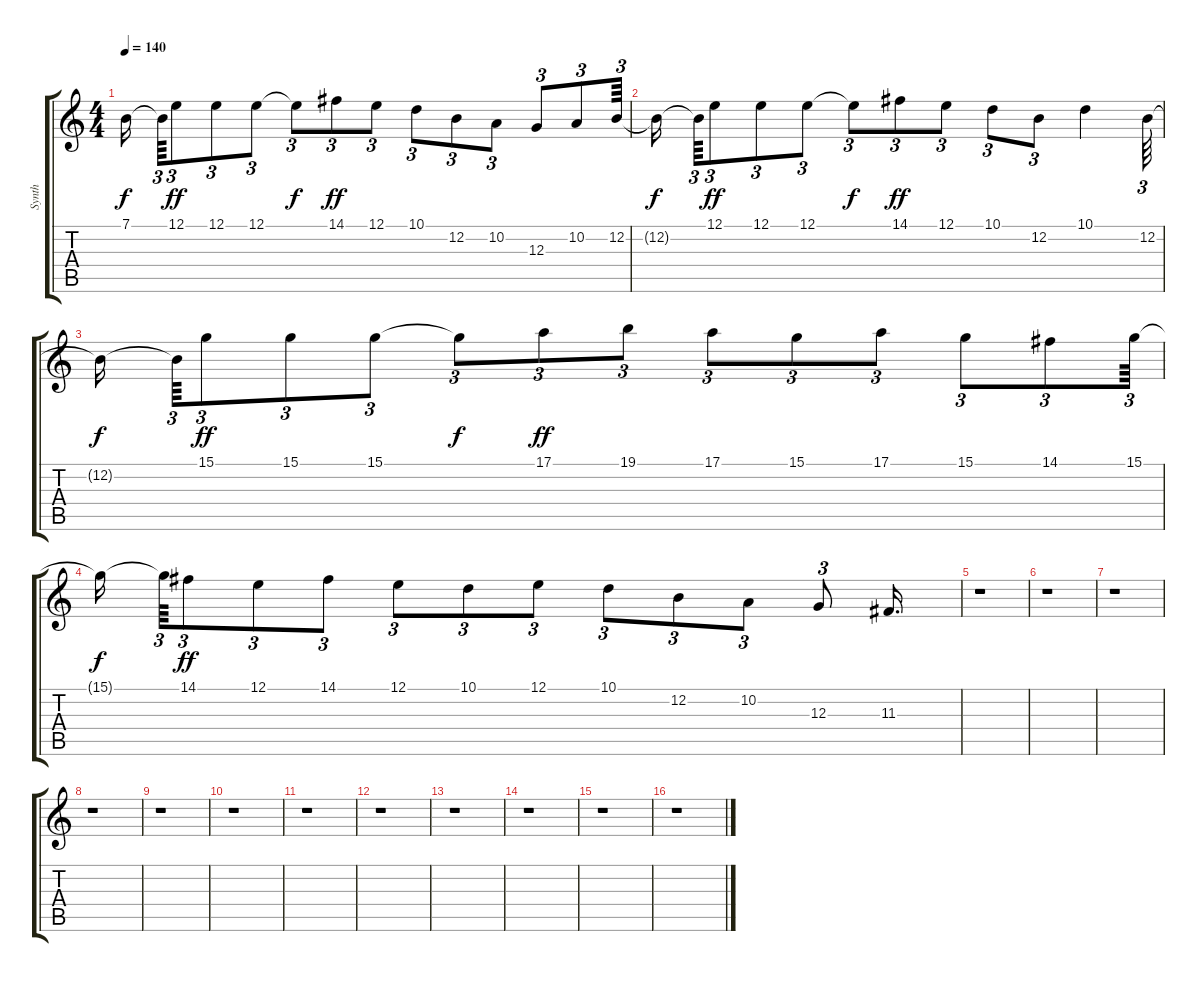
\track ("Synth" "Synth") {instrument stringensemble1}
\staff {score tabs}
\tuning (E4 B3 G3 D3 A2 E2) {hide}
\ts (4 4)
\tempo 140
\clef g2
\ks c
7.1{t}.16{dy f} 7.1{t}.64{tu (3 2)} 12.1.8{tu (3 2) dy ff} 12.1.8{tu (3 2)} 12.1.8{tu (3 2)} 12.1{t}.8{tu (3 2) dy f} 14.1.8{tu (3 2) dy ff} 12.1.8{tu (3 2)} 10.1.8{tu (3 2)} 12.2.8{tu (3 2)} 10.2.8{tu (3 2)} 12.3.8{tu (3 2)} 10.2.8{tu (3 2)} 12.2.64{tu (3 2)} |
12.2{t}.16{dy f} 12.2{t}.64{tu (3 2)} 12.1.8{tu (3 2) dy ff} 12.1.8{tu (3 2)} 12.1.8{tu (3 2)} 12.1{t}.8{tu (3 2) dy f} 14.1.8{tu (3 2) dy ff} 12.1.8{tu (3 2)} 10.1.8{tu (3 2)} 12.2.8{tu (3 2)} 10.1.4 12.2.64{tu (3 2)} |
12.2{t}.16{dy f} 12.2{t}.64{tu (3 2)} 15.1.8{tu (3 2) dy ff} 15.1.8{tu (3 2)} 15.1.8{tu (3 2)} 15.1{t}.8{tu (3 2) dy f} 17.1.8{tu (3 2) dy ff} 19.1.8{tu (3 2)} 17.1.8{tu (3 2)} 15.1.8{tu (3 2)} 17.1.8{tu (3 2)} 15.1.8{tu (3 2)} 14.1.8{tu (3 2)} 15.1.64{tu (3 2)} |
15.1{t}.16{dy f} 15.1{t}.64{tu (3 2)} 14.1.8{tu (3 2) dy ff} 12.1.8{tu (3 2)} 14.1.8{tu (3 2)} 12.1.8{tu (3 2)} 10.1.8{tu (3 2)} 12.1.8{tu (3 2)} 10.1.8{tu (3 2)} 12.2.8{tu (3 2)} 10.2.8{tu (3 2)} 12.3.8{tu (3 2)} 11.3.16{d} |
r.1 |
r.1 |
r.1 |
r.1 |
r.1 |
r.1 |
r.1 |
r.1 |
r.1 |
r.1 |
r.1 |
r.1
